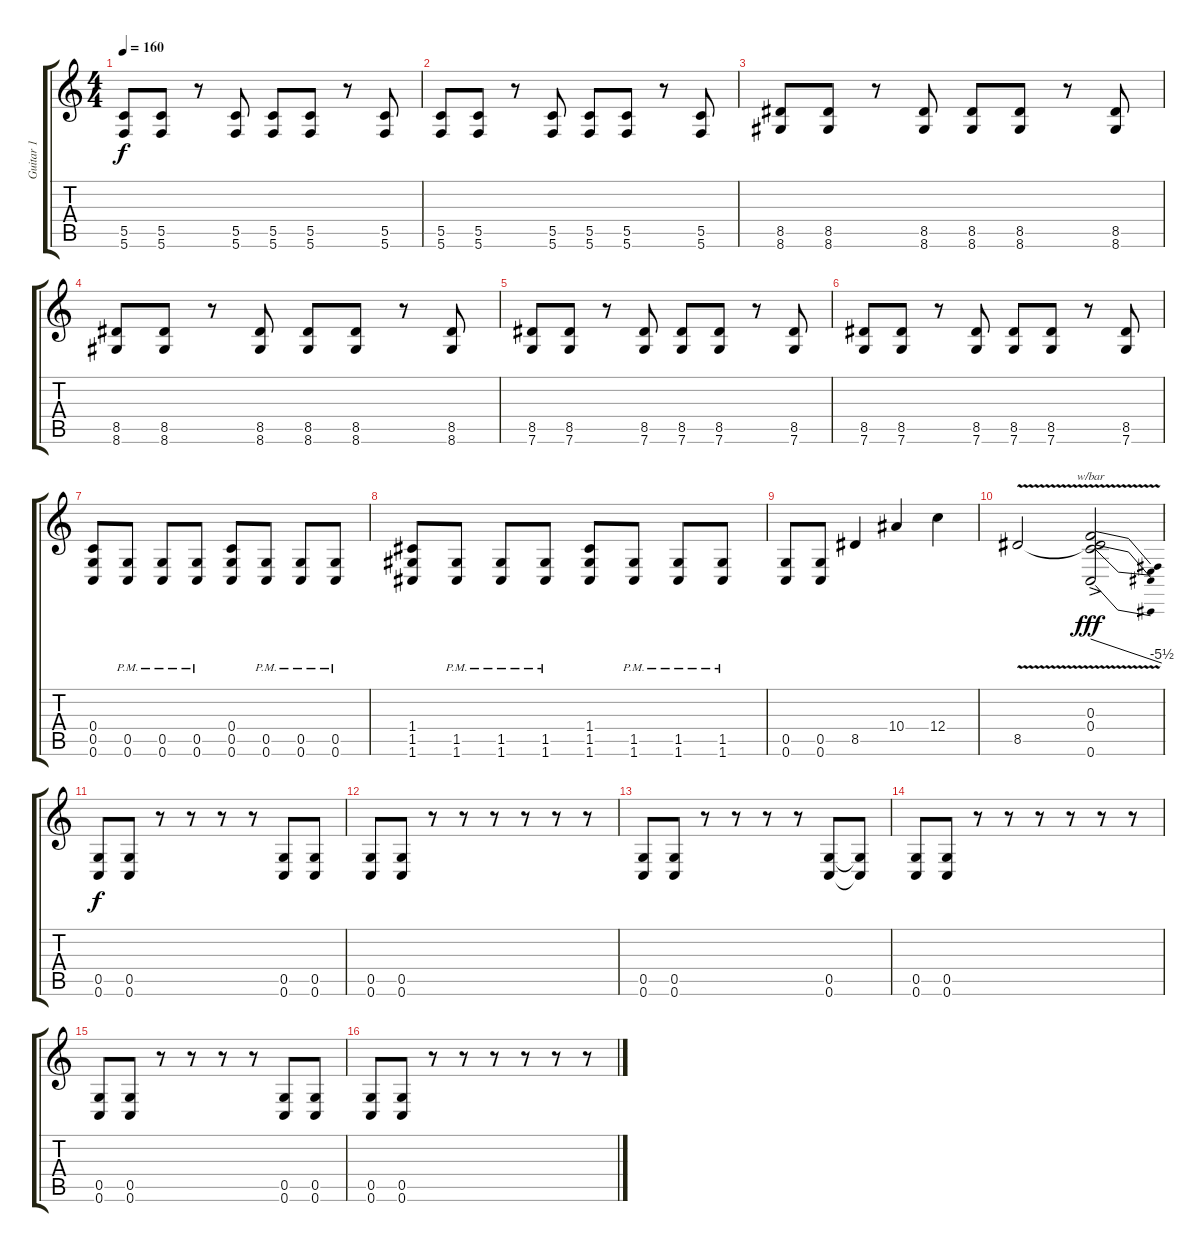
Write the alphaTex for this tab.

\track ("Guitar 1" "Guitar 1") {instrument distortionguitar}
\staff {score tabs}
\tuning (D4 A3 F3 C3 G2 C2) {hide}
\ts (4 4)
\tempo 160
\clef g2
\ks c
(5.5 5.6).8{dy f} (5.5 5.6).8 r.8 (5.5 5.6).8 (5.5 5.6).8 (5.5 5.6).8 r.8 (5.5 5.6).8 |
(5.5 5.6).8 (5.5 5.6).8 r.8 (5.5 5.6).8 (5.5 5.6).8 (5.5 5.6).8 r.8 (5.5 5.6).8 |
(8.5 8.6).8 (8.5 8.6).8 r.8 (8.5 8.6).8 (8.5 8.6).8 (8.5 8.6).8 r.8 (8.5 8.6).8 |
(8.5 8.6).8 (8.5 8.6).8 r.8 (8.5 8.6).8 (8.5 8.6).8 (8.5 8.6).8 r.8 (8.5 8.6).8 |
(8.5 7.6).8 (8.5 7.6).8 r.8 (8.5 7.6).8 (8.5 7.6).8 (8.5 7.6).8 r.8 (8.5 7.6).8 |
(8.5 7.6).8 (8.5 7.6).8 r.8 (8.5 7.6).8 (8.5 7.6).8 (8.5 7.6).8 r.8 (8.5 7.6).8 |
(0.4 0.5 0.6).8 (0.5{pm} 0.6{pm}).8 (0.5{pm} 0.6{pm}).8 (0.5{pm} 0.6{pm}).8 (0.4 0.5 0.6).8 (0.5{pm} 0.6{pm}).8 (0.5{pm} 0.6{pm}).8 (0.5{pm} 0.6{pm}).8 |
(1.4 1.5 1.6).8 (1.5{pm} 1.6{pm}).8 (1.5{pm} 1.6{pm}).8 (1.5{pm} 1.6{pm}).8 (1.4 1.5 1.6).8 (1.5{pm} 1.6{pm}).8 (1.5{pm} 1.6{pm}).8 (1.5{pm} 1.6{pm}).8 |
(0.5 0.6).8 (0.5 0.6).8 8.5.4 10.4.4 12.4.4 |
8.5{v}.2 (0.3{ac} 0.4{ac} 8.5{t} 0.6{ac}).2{tbe (dive default 0 0 60 -22) dy fff} |
(0.5 0.6).8{dy f} (0.5 0.6).8 r.8 r.8 r.8 r.8 (0.5 0.6).8 (0.5 0.6).8 |
(0.5 0.6).8 (0.5 0.6).8 r.8 r.8 r.8 r.8 r.8 r.8 |
(0.5 0.6).8 (0.5 0.6).8 r.8 r.8 r.8 r.8 (0.5 0.6).8 (0.5{t} 0.6{t}).8 |
(0.5 0.6).8 (0.5 0.6).8 r.8 r.8 r.8 r.8 r.8 r.8 |
(0.5 0.6).8 (0.5 0.6).8 r.8 r.8 r.8 r.8 (0.5 0.6).8 (0.5 0.6).8 |
(0.5 0.6).8 (0.5 0.6).8 r.8 r.8 r.8 r.8 r.8 r.8
